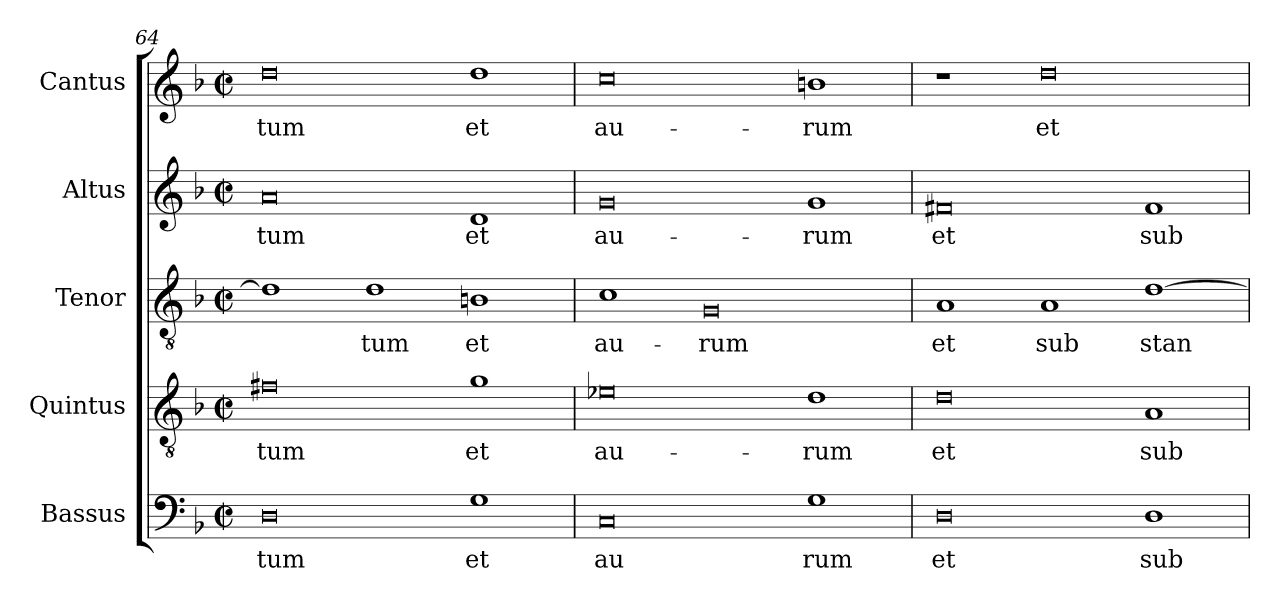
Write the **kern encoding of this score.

**kern	**text	**kern	**text	**kern	**text	**kern	**text	**kern	**text
*part5	*part5	*part4	*part4	*part3	*part3	*part2	*part2	*part1	*part1
*staff5	*staff5	*staff4	*staff4	*staff3	*staff3	*staff2	*staff2	*staff1	*staff1
*I"Bassus	*	*I"Quintus	*	*I"Tenor	*	*I"Altus	*	*I"Cantus	*
*clefF4	*	*clefGv2	*	*clefGv2	*	*clefG2	*	*clefG2	*
*k[b-]	*	*k[b-]	*	*k[b-]	*	*k[b-]	*	*k[b-]	*
*F:	*	*F:	*	*F:	*	*F:	*	*F:	*
*M2/2	*	*M2/2	*	*M2/2	*	*M2/2	*	*M2/2	*
*met(c|)	*	*met(c|)	*	*met(c|)	*	*met(c|)	*	*met(c|)	*
=64	=64	=64	=64	=64	=64	=64	=64	=64	=64
!	!LO:LY:b:cj	!	!LO:LY:b:cj	!	!	!	!LO:LY:b:cj	!	!LO:LY:b:cj
0D	tum	0f#X	-tum	1d]	.	0a	-tum	0dd	-tum
!	!	!	!	!	!LO:LY:b:cj	!	!	!	!
.	.	.	.	1d	-tum	.	.	.	.
!	!LO:LY:b:cj	!	!LO:LY:b:cj	!	!LO:LY:b:cj	!	!LO:LY:b:cj	!	!LO:LY:b:cj
1G	et	1g	et	1Bn	et	1d	et	1dd	et
=65	=65	=65	=65	=65	=65	=65	=65	=65	=65
!	!LO:LY:b:cj	!	!LO:LY:b:cj	!	!LO:LY:b:cj	!	!LO:LY:b:cj	!	!LO:LY:b:cj
0C	au	0e-X	au-	1c	au-	0g	au-	0cc	au-
!	!	!	!	!	!LO:LY:b:cj	!	!	!	!
.	.	.	.	0G	-rum	.	.	.	.
!	!LO:LY:b:cj	!	!LO:LY:b:cj	!	!	!	!LO:LY:b:cj	!	!LO:LY:b:cj
1G	rum	1d	-rum	.	.	1g	-rum	1bn	-rum
!!LO:PB:g=z
=66	=66	=66	=66	=66	=66	=66	=66	=66	=66
!	!LO:LY:b:cj	!	!LO:LY:b:cj	!	!LO:LY:b:cj	!	!LO:LY:b:cj	!	!
0D	et	0d	et	1A	et	0f#X	et	1r	.
!	!	!	!	!	!LO:LY:b:cj	!	!	!	!LO:LY:b:cj
.	.	.	.	1A	sub	.	.	0dd	et
!	!LO:LY:b:cj	!	!LO:LY:b:cj	!	!LO:LY:b	!	!LO:LY:b:cj	!	!
1D	sub	1A	sub-	[>1d	stan	1f#	sub-	.	.
=	=	=	=	=	=	=	=	=	=
*-	*-	*-	*-	*-	*-	*-	*-	*-	*-
